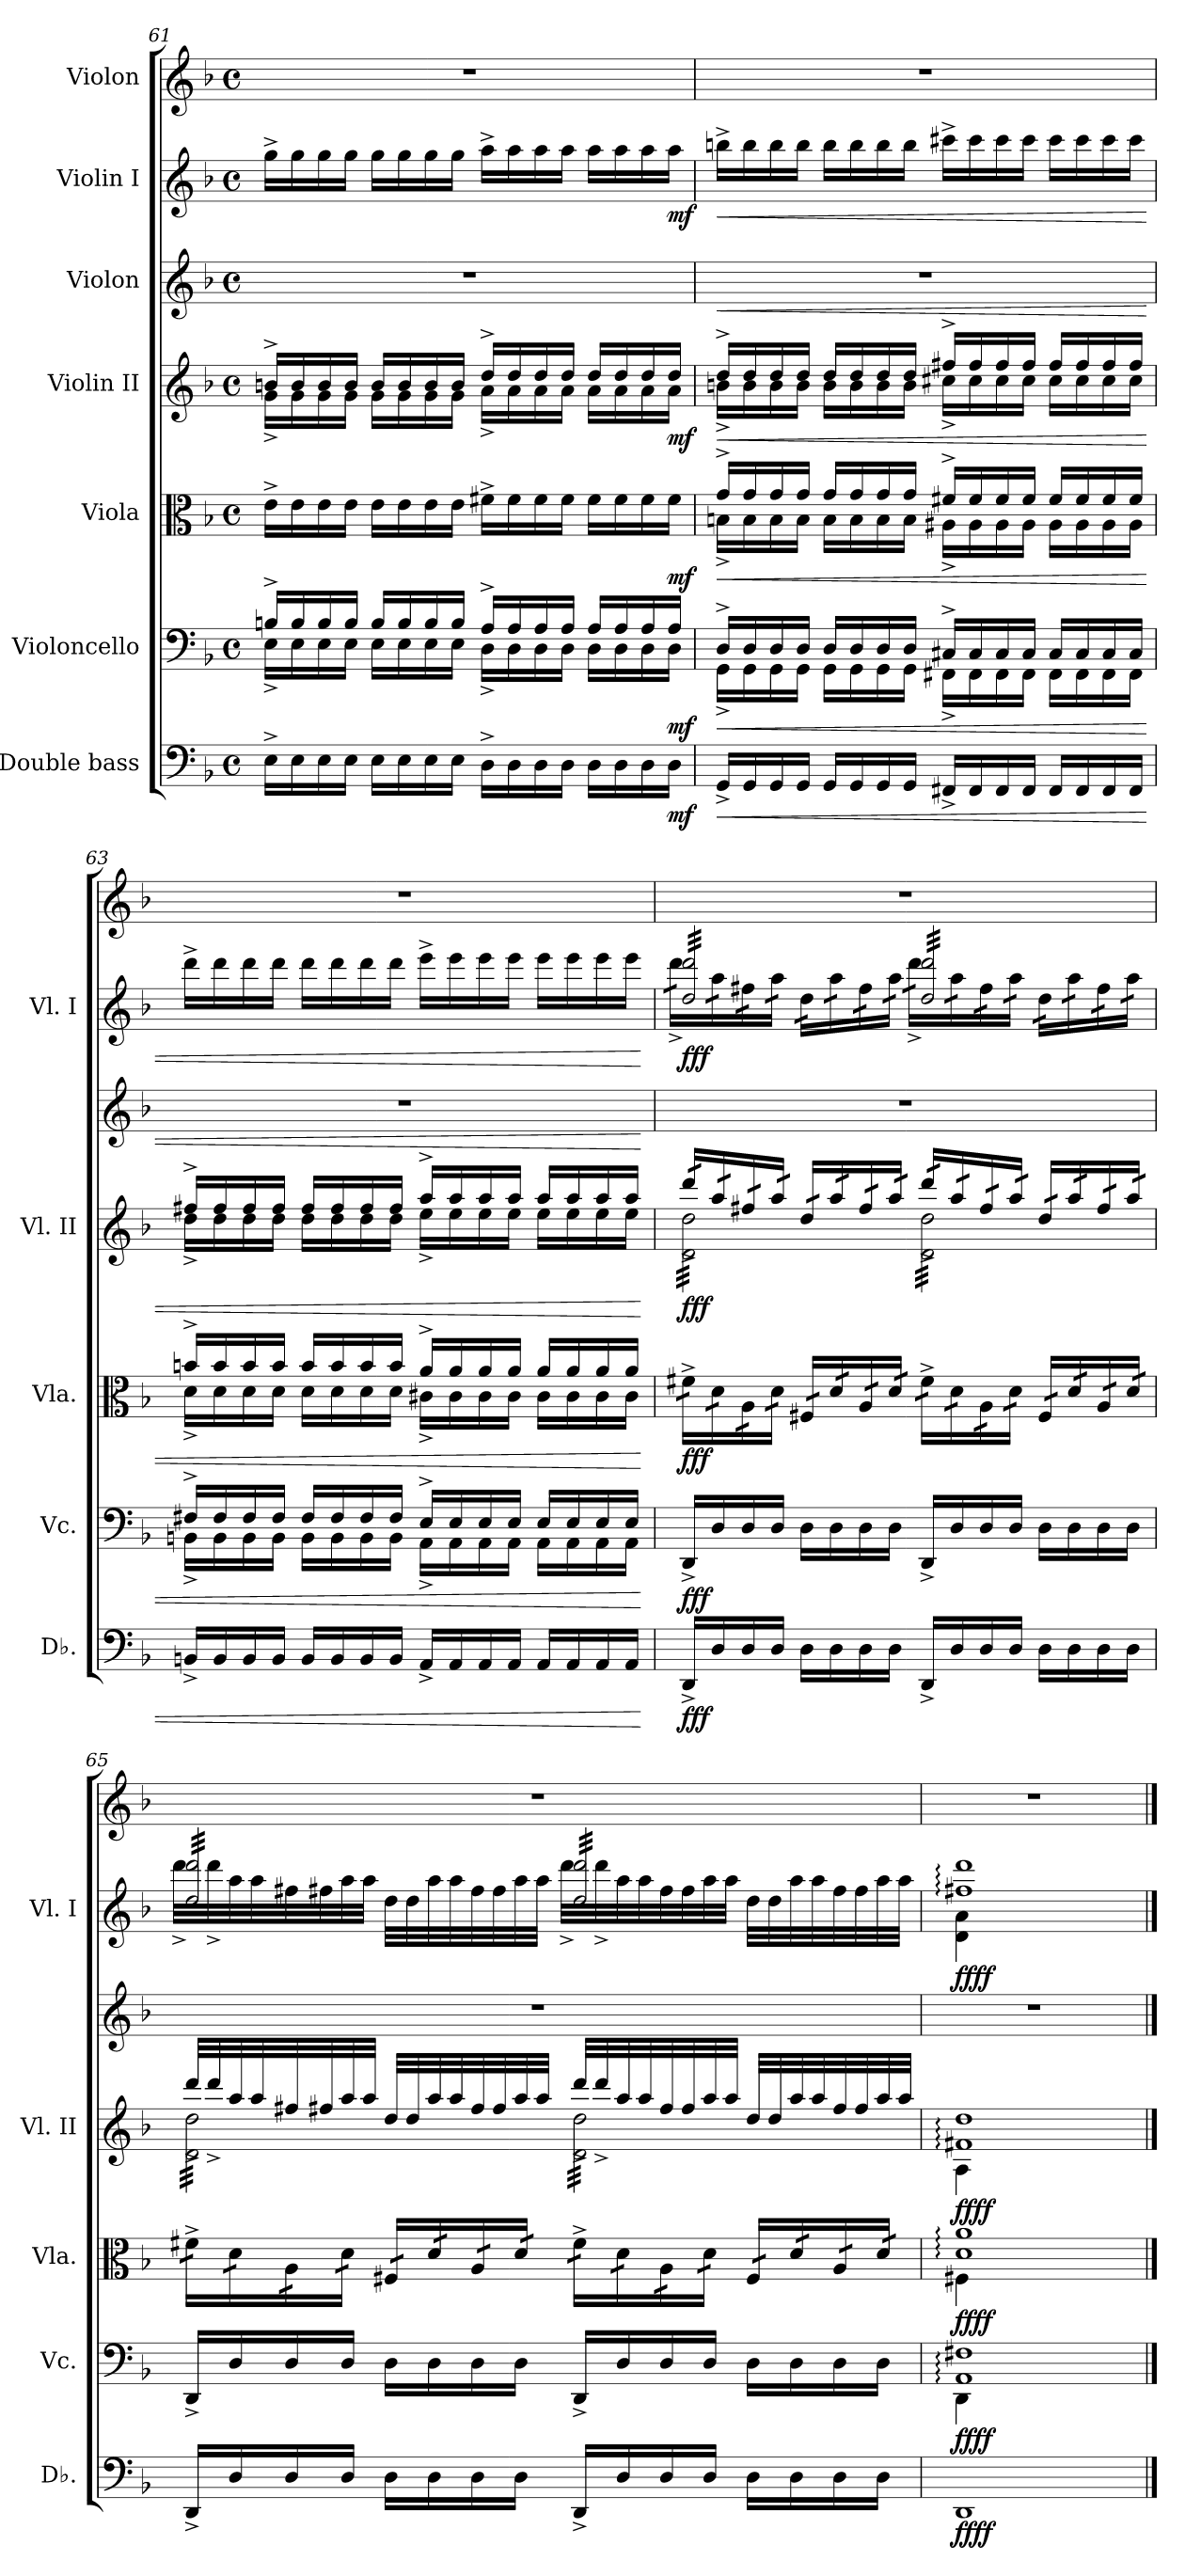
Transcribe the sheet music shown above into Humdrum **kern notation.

**kern	**dynam	**kern	**dynam	**kern	**dynam	**kern	**dynam	**kern	**dynam	**kern	**dynam	**kern
*part7	*part7	*part6	*part6	*part5	*part5	*part4	*part4	*part3	*part3	*part2	*part2	*part1
*staff7	*staff7	*staff6	*staff6	*staff5	*staff5	*staff4	*staff4	*staff3	*staff3	*staff2	*staff2	*staff1
*I"Double bass	*	*I"Violoncello	*	*I"Viola	*	*I"Violin II	*	*I"Violon	*	*I"Violin I	*	*I"Violon
*I'Db.	*	*I'Vc.	*	*I'Vla.	*	*I'Vl. II	*	*	*	*I'Vl. I	*	*
!!LO:PB:g=z
*clefF4	*	*clefF4	*	*clefC3	*	*clefG2	*	*clefG2	*	*clefG2	*	*clefG2
*ITrd7c12	*	*	*	*	*	*	*	*	*	*	*	*
*k[b-]	*	*k[b-]	*	*k[b-]	*	*k[b-]	*	*k[b-]	*	*k[b-]	*	*k[b-]
*M4/4	*	*M4/4	*	*M4/4	*	*M4/4	*	*M4/4	*	*M4/4	*	*M4/4
*met(c)	*	*met(c)	*	*met(c)	*	*met(c)	*	*met(c)	*	*met(c)	*	*met(c)
=61	=61	=61	=61	=61	=61	=61	=61	=61	=61	=61	=61	=61
*	*	*^	*	*	*	*^	*	*	*	*	*	*
16EE^\LL	.	16Bn^/LL	16E^\LL	.	16e^\LL	.	16bn^/LL	16g^\LL	.	1r	.	16gg^\LL	.	1r
16EE\	.	16B/	16E\	.	16e\	.	16b/	16g\	.	.	.	16gg\	.	.
16EE\	.	16B/	16E\	.	16e\	.	16b/	16g\	.	.	.	16gg\	.	.
16EE\JJ	.	16B/JJ	16E\JJ	.	16e\JJ	.	16b/JJ	16g\JJ	.	.	.	16gg\JJ	.	.
16EE\LL	.	16B/LL	16E\LL	.	16e\LL	.	16b/LL	16g\LL	.	.	.	16gg\LL	.	.
16EE\	.	16B/	16E\	.	16e\	.	16b/	16g\	.	.	.	16gg\	.	.
16EE\	.	16B/	16E\	.	16e\	.	16b/	16g\	.	.	.	16gg\	.	.
16EE\JJ	.	16B/JJ	16E\JJ	.	16e\JJ	.	16b/JJ	16g\JJ	.	.	.	16gg\JJ	.	.
16DD^\LL	.	16A^/LL	16D^\LL	.	16f#X^\LL	.	16dd^/LL	16a^\LL	.	.	.	16aa^\LL	.	.
16DD\	.	16A/	16D\	.	16f#\	.	16dd/	16a\	.	.	.	16aa\	.	.
16DD\	.	16A/	16D\	.	16f#\	.	16dd/	16a\	.	.	.	16aa\	.	.
16DD\JJ	.	16A/JJ	16D\JJ	.	16f#\JJ	.	16dd/JJ	16a\JJ	.	.	.	16aa\JJ	.	.
16DD\LL	.	16A/LL	16D\LL	.	16f#\LL	.	16dd/LL	16a\LL	.	.	.	16aa\LL	.	.
16DD\	.	16A/	16D\	.	16f#\	.	16dd/	16a\	.	.	.	16aa\	.	.
16DD\	.	16A/	16D\	.	16f#\	.	16dd/	16a\	.	.	.	16aa\	.	.
!	!LO:DY:b	!	!	!LO:DY:b	!	!LO:DY:b	!	!	!LO:DY:b	!	!	!	!LO:DY:b	!
16DD\JJ	mf	16A/JJ	16D\JJ	mf	16f#\JJ	mf	16dd/JJ	16a\JJ	mf	.	.	16aa\JJ	mf	.
=62	=62	=62	=62	=62	=62	=62	=62	=62	=62	=62	=62	=62	=62	=62
!	!	!	!	!	!LO:TX:a:t=div.	!	!	!	!	!	!	!	!	!
!	!LO:HP:b	!	!	!LO:HP:b	!	!LO:HP:b	!	!	!LO:HP:b	!	!LO:HP:b	!	!LO:HP:b	!
*	*	*	*	*	*^	*	*	*	*	*	*	*	*	*
16GGG^/LL	<	16D^/LL	16GG^\LL	<	16g^/LL	16Bn^\LL	<	16dd^/LL	16bn^\LL	<	1r	<	16bbn^\LL	<	1r
16GGG/	.	16D/	16GG\	.	16g/	16B\	.	16dd/	16b\	.	.	.	16bb\	.	.
16GGG/	.	16D/	16GG\	.	16g/	16B\	.	16dd/	16b\	.	.	.	16bb\	.	.
16GGG/JJ	.	16D/JJ	16GG\JJ	.	16g/JJ	16B\JJ	.	16dd/JJ	16b\JJ	.	.	.	16bb\JJ	.	.
16GGG/LL	.	16D/LL	16GG\LL	.	16g/LL	16B\LL	.	16dd/LL	16b\LL	.	.	.	16bb\LL	.	.
16GGG/	.	16D/	16GG\	.	16g/	16B\	.	16dd/	16b\	.	.	.	16bb\	.	.
16GGG/	.	16D/	16GG\	.	16g/	16B\	.	16dd/	16b\	.	.	.	16bb\	.	.
16GGG/JJ	.	16D/JJ	16GG\JJ	.	16g/JJ	16B\JJ	.	16dd/JJ	16b\JJ	.	.	.	16bb\JJ	.	.
16FFF#X^/LL	.	16C#X^/LL	16FF#X^\LL	.	16f#X^/LL	16A#X^\LL	.	16ff#X^/LL	16cc#X^\LL	.	.	.	16ccc#X^\LL	.	.
16FFF#/	.	16C#/	16FF#\	.	16f#/	16A#\	.	16ff#/	16cc#\	.	.	.	16ccc#\	.	.
16FFF#/	.	16C#/	16FF#\	.	16f#/	16A#\	.	16ff#/	16cc#\	.	.	.	16ccc#\	.	.
16FFF#/JJ	.	16C#/JJ	16FF#\JJ	.	16f#/JJ	16A#\JJ	.	16ff#/JJ	16cc#\JJ	.	.	.	16ccc#\JJ	.	.
16FFF#/LL	.	16C#/LL	16FF#\LL	.	16f#/LL	16A#\LL	.	16ff#/LL	16cc#\LL	.	.	.	16ccc#\LL	.	.
16FFF#/	.	16C#/	16FF#\	.	16f#/	16A#\	.	16ff#/	16cc#\	.	.	.	16ccc#\	.	.
16FFF#/	.	16C#/	16FF#\	.	16f#/	16A#\	.	16ff#/	16cc#\	.	.	.	16ccc#\	.	.
16FFF#/JJ	.	16C#/JJ	16FF#\JJ	.	16f#/JJ	16A#\JJ	.	16ff#/JJ	16cc#\JJ	.	.	.	16ccc#\JJ	.	.
=63	=63	=63	=63	=63	=63	=63	=63	=63	=63	=63	=63	=63	=63	=63	=63
16BBBn^/LL	.	16F#X^/LL	16BBn^\LL	.	16bn^/LL	16d^\LL	.	16ff#X^/LL	16dd^\LL	.	1r	.	16ddd^\LL	.	1r
16BBB/	.	16F#/	16BB\	.	16b/	16d\	.	16ff#/	16dd\	.	.	.	16ddd\	.	.
16BBB/	.	16F#/	16BB\	.	16b/	16d\	.	16ff#/	16dd\	.	.	.	16ddd\	.	.
16BBB/JJ	.	16F#/JJ	16BB\JJ	.	16b/JJ	16d\JJ	.	16ff#/JJ	16dd\JJ	.	.	.	16ddd\JJ	.	.
16BBB/LL	.	16F#/LL	16BB\LL	.	16b/LL	16d\LL	.	16ff#/LL	16dd\LL	.	.	.	16ddd\LL	.	.
16BBB/	.	16F#/	16BB\	.	16b/	16d\	.	16ff#/	16dd\	.	.	.	16ddd\	.	.
16BBB/	.	16F#/	16BB\	.	16b/	16d\	.	16ff#/	16dd\	.	.	.	16ddd\	.	.
16BBB/JJ	.	16F#/JJ	16BB\JJ	.	16b/JJ	16d\JJ	.	16ff#/JJ	16dd\JJ	.	.	.	16ddd\JJ	.	.
16AAA^/LL	.	16E^/LL	16AA^\LL	.	16a^/LL	16c#X^\LL	.	16aa^/LL	16ee^\LL	.	.	.	16eee^\LL	.	.
16AAA/	.	16E/	16AA\	.	16a/	16c#\	.	16aa/	16ee\	.	.	.	16eee\	.	.
16AAA/	.	16E/	16AA\	.	16a/	16c#\	.	16aa/	16ee\	.	.	.	16eee\	.	.
16AAA/JJ	.	16E/JJ	16AA\JJ	.	16a/JJ	16c#\JJ	.	16aa/JJ	16ee\JJ	.	.	.	16eee\JJ	.	.
16AAA/LL	.	16E/LL	16AA\LL	.	16a/LL	16c#\LL	.	16aa/LL	16ee\LL	.	.	.	16eee\LL	.	.
16AAA/	.	16E/	16AA\	.	16a/	16c#\	.	16aa/	16ee\	.	.	.	16eee\	.	.
16AAA/	.	16E/	16AA\	.	16a/	16c#\	.	16aa/	16ee\	.	.	.	16eee\	.	.
16AAA/JJ	.	16E/JJ	16AA\JJ	.	16a/JJ	16c#\JJ	.	16aa/JJ	16ee\JJ	.	.	.	16eee\JJ	.	.
*	*	*v	*v	*	*	*	*	*v	*v	*	*	*	*	*	*
*	*	*	*	*v	*v	*	*	*	*	*	*	*	*
.	[	.	[	.	[	.	[	.	[	.	[	.
!!LO:LB:g=z
=64	=64	=64	=64	=64	=64	=64	=64	=64	=64	=64	=64	=64
*	*	*	*	*	*	*^	*	*	*	*^	*	*
!	!	!	!	!	!	!	!	!	!	!	!LO:TX:a:t=div.	!	!	!
!	!LO:DY:b	!	!LO:DY:b	!	!LO:DY:b	!	!	!LO:DY:b	!	!	!	!	!LO:DY:b	!
*	*	*	*	*tremolo	*	*	*	*	*	*	*	*	*	*
*	*	*	*	*	*	*tremolo	*	*	*	*	*	*	*	*
*	*	*	*	*	*	*	*	*	*	*	*tremolo	*	*	*
16DDD^/LL	fff	16DD^/LL	fff	32f#X^\LLL	fff	32d\ 32dd\LLL	32ddd^/LLL	fff	1r	.	32dd/ 32ddd/LLL	32ddd^\LLL	fff	1r
.	.	.	.	32f#X^\	.	32d\ 32dd\	32ddd^/	.	.	.	32dd/ 32ddd/	32ddd^\	.	.
16DD/	.	16D/	.	32d\	.	32d\ 32dd\	32aa/	.	.	.	32dd/ 32ddd/	32aa\	.	.
.	.	.	.	32d\	.	32d\ 32dd\	32aa/	.	.	.	32dd/ 32ddd/	32aa\	.	.
16DD/	.	16D/	.	32A\	.	32d\ 32dd\	32ff#X/	.	.	.	32dd/ 32ddd/	32ff#X\	.	.
.	.	.	.	32A\	.	32d\ 32dd\	32ff#X/	.	.	.	32dd/ 32ddd/	32ff#X\	.	.
16DD/JJ	.	16D/JJ	.	32d\	.	32d\ 32dd\	32aa/	.	.	.	32dd/ 32ddd/	32aa\	.	.
.	.	.	.	32d\JJJ	.	32d\ 32dd\	32aa/JJJ	.	.	.	32dd/ 32ddd/	32aa\JJJ	.	.
16DD\LL	.	16D\LL	.	32F#X/LLL	.	32d\ 32dd\	32dd/LLL	.	.	.	32dd/ 32ddd/	32dd\LLL	.	.
.	.	.	.	32F#X/	.	32d\ 32dd\	32dd/	.	.	.	32dd/ 32ddd/	32dd\	.	.
16DD\	.	16D\	.	32d/	.	32d\ 32dd\	32aa/	.	.	.	32dd/ 32ddd/	32aa\	.	.
.	.	.	.	32d/	.	32d\ 32dd\	32aa/	.	.	.	32dd/ 32ddd/	32aa\	.	.
16DD\	.	16D\	.	32A/	.	32d\ 32dd\	32ff#/	.	.	.	32dd/ 32ddd/	32ff#\	.	.
.	.	.	.	32A/	.	32d\ 32dd\	32ff#/	.	.	.	32dd/ 32ddd/	32ff#\	.	.
16DD\JJ	.	16D\JJ	.	32d/	.	32d\ 32dd\	32aa/	.	.	.	32dd/ 32ddd/	32aa\	.	.
.	.	.	.	32d/JJJ	.	32d\ 32dd\JJJ	32aa/JJJ	.	.	.	32dd/ 32ddd/JJJ	32aa\JJJ	.	.
16DDD^/LL	.	16DD^/LL	.	32f#^\LLL	.	32d\ 32dd\LLL	32ddd^/LLL	.	.	.	32dd/ 32ddd/LLL	32ddd^\LLL	.	.
.	.	.	.	32f#^\	.	32d\ 32dd\	32ddd^/	.	.	.	32dd/ 32ddd/	32ddd^\	.	.
16DD/	.	16D/	.	32d\	.	32d\ 32dd\	32aa/	.	.	.	32dd/ 32ddd/	32aa\	.	.
.	.	.	.	32d\	.	32d\ 32dd\	32aa/	.	.	.	32dd/ 32ddd/	32aa\	.	.
16DD/	.	16D/	.	32A\	.	32d\ 32dd\	32ff#/	.	.	.	32dd/ 32ddd/	32ff#\	.	.
.	.	.	.	32A\	.	32d\ 32dd\	32ff#/	.	.	.	32dd/ 32ddd/	32ff#\	.	.
16DD/JJ	.	16D/JJ	.	32d\	.	32d\ 32dd\	32aa/	.	.	.	32dd/ 32ddd/	32aa\	.	.
.	.	.	.	32d\JJJ	.	32d\ 32dd\	32aa/JJJ	.	.	.	32dd/ 32ddd/	32aa\JJJ	.	.
16DD\LL	.	16D\LL	.	32F#/LLL	.	32d\ 32dd\	32dd/LLL	.	.	.	32dd/ 32ddd/	32dd\LLL	.	.
.	.	.	.	32F#/	.	32d\ 32dd\	32dd/	.	.	.	32dd/ 32ddd/	32dd\	.	.
16DD\	.	16D\	.	32d/	.	32d\ 32dd\	32aa/	.	.	.	32dd/ 32ddd/	32aa\	.	.
.	.	.	.	32d/	.	32d\ 32dd\	32aa/	.	.	.	32dd/ 32ddd/	32aa\	.	.
16DD\	.	16D\	.	32A/	.	32d\ 32dd\	32ff#/	.	.	.	32dd/ 32ddd/	32ff#\	.	.
.	.	.	.	32A/	.	32d\ 32dd\	32ff#/	.	.	.	32dd/ 32ddd/	32ff#\	.	.
16DD\JJ	.	16D\JJ	.	32d/	.	32d\ 32dd\	32aa/	.	.	.	32dd/ 32ddd/	32aa\	.	.
.	.	.	.	32d/JJJ	.	32d\ 32dd\JJJ	32aa/JJJ	.	.	.	32dd/ 32ddd/JJJ	32aa\JJJ	.	.
=65	=65	=65	=65	=65	=65	=65	=65	=65	=65	=65	=65	=65	=65	=65
16DDD^/LL	.	16DD^/LL	.	32f#X^\LLL	.	32d\ 32dd\LLL	32ddd^/LLL	.	1r	.	32dd/ 32ddd/LLL	32ddd^\LLL	.	1r
.	.	.	.	32f#X^\	.	32d\ 32dd\	32ddd^/	.	.	.	32dd/ 32ddd/	32ddd^\	.	.
16DD/	.	16D/	.	32d\	.	32d\ 32dd\	32aa/	.	.	.	32dd/ 32ddd/	32aa\	.	.
.	.	.	.	32d\	.	32d\ 32dd\	32aa/	.	.	.	32dd/ 32ddd/	32aa\	.	.
16DD/	.	16D/	.	32A\	.	32d\ 32dd\	32ff#X/	.	.	.	32dd/ 32ddd/	32ff#X\	.	.
.	.	.	.	32A\	.	32d\ 32dd\	32ff#X/	.	.	.	32dd/ 32ddd/	32ff#X\	.	.
16DD/JJ	.	16D/JJ	.	32d\	.	32d\ 32dd\	32aa/	.	.	.	32dd/ 32ddd/	32aa\	.	.
.	.	.	.	32d\JJJ	.	32d\ 32dd\	32aa/JJJ	.	.	.	32dd/ 32ddd/	32aa\JJJ	.	.
16DD\LL	.	16D\LL	.	32F#X/LLL	.	32d\ 32dd\	32dd/LLL	.	.	.	32dd/ 32ddd/	32dd\LLL	.	.
.	.	.	.	32F#X/	.	32d\ 32dd\	32dd/	.	.	.	32dd/ 32ddd/	32dd\	.	.
16DD\	.	16D\	.	32d/	.	32d\ 32dd\	32aa/	.	.	.	32dd/ 32ddd/	32aa\	.	.
.	.	.	.	32d/	.	32d\ 32dd\	32aa/	.	.	.	32dd/ 32ddd/	32aa\	.	.
16DD\	.	16D\	.	32A/	.	32d\ 32dd\	32ff#/	.	.	.	32dd/ 32ddd/	32ff#\	.	.
.	.	.	.	32A/	.	32d\ 32dd\	32ff#/	.	.	.	32dd/ 32ddd/	32ff#\	.	.
16DD\JJ	.	16D\JJ	.	32d/	.	32d\ 32dd\	32aa/	.	.	.	32dd/ 32ddd/	32aa\	.	.
.	.	.	.	32d/JJJ	.	32d\ 32dd\JJJ	32aa/JJJ	.	.	.	32dd/ 32ddd/JJJ	32aa\JJJ	.	.
16DDD^/LL	.	16DD^/LL	.	32f#^\LLL	.	32d\ 32dd\LLL	32ddd^/LLL	.	.	.	32dd/ 32ddd/LLL	32ddd^\LLL	.	.
.	.	.	.	32f#^\	.	32d\ 32dd\	32ddd^/	.	.	.	32dd/ 32ddd/	32ddd^\	.	.
16DD/	.	16D/	.	32d\	.	32d\ 32dd\	32aa/	.	.	.	32dd/ 32ddd/	32aa\	.	.
.	.	.	.	32d\	.	32d\ 32dd\	32aa/	.	.	.	32dd/ 32ddd/	32aa\	.	.
16DD/	.	16D/	.	32A\	.	32d\ 32dd\	32ff#/	.	.	.	32dd/ 32ddd/	32ff#\	.	.
.	.	.	.	32A\	.	32d\ 32dd\	32ff#/	.	.	.	32dd/ 32ddd/	32ff#\	.	.
16DD/JJ	.	16D/JJ	.	32d\	.	32d\ 32dd\	32aa/	.	.	.	32dd/ 32ddd/	32aa\	.	.
.	.	.	.	32d\JJJ	.	32d\ 32dd\	32aa/JJJ	.	.	.	32dd/ 32ddd/	32aa\JJJ	.	.
16DD\LL	.	16D\LL	.	32F#/LLL	.	32d\ 32dd\	32dd/LLL	.	.	.	32dd/ 32ddd/	32dd\LLL	.	.
.	.	.	.	32F#/	.	32d\ 32dd\	32dd/	.	.	.	32dd/ 32ddd/	32dd\	.	.
16DD\	.	16D\	.	32d/	.	32d\ 32dd\	32aa/	.	.	.	32dd/ 32ddd/	32aa\	.	.
.	.	.	.	32d/	.	32d\ 32dd\	32aa/	.	.	.	32dd/ 32ddd/	32aa\	.	.
16DD\	.	16D\	.	32A/	.	32d\ 32dd\	32ff#/	.	.	.	32dd/ 32ddd/	32ff#\	.	.
.	.	.	.	32A/	.	32d\ 32dd\	32ff#/	.	.	.	32dd/ 32ddd/	32ff#\	.	.
16DD\JJ	.	16D\JJ	.	32d/	.	32d\ 32dd\	32aa/	.	.	.	32dd/ 32ddd/	32aa\	.	.
.	.	.	.	32d/JJJ	.	32d\ 32dd\JJJ	32aa/JJJ	.	.	.	32dd/ 32ddd/JJJ	32aa\JJJ	.	.
*	*	*	*	*	*	*	*	*	*	*	*Xtremolo	*	*	*
*	*	*	*	*	*	*Xtremolo	*	*	*	*	*	*	*	*
*	*	*	*	*Xtremolo	*	*	*	*	*	*	*	*	*	*
=66	=66	=66	=66	=66	=66	=66	=66	=66	=66	=66	=66	=66	=66	=66
*	*	*^	*	*^	*	*	*	*	*	*	*	*	*	*
!	!LO:DY:b	!	!	!LO:DY:b	!	!	!LO:DY:b	!	!	!LO:DY:b	!	!	!	!	!LO:DY:b	!
1DDD	ffff	1AA: 1F#X:	4DD\	ffff	1d: 1a:	4F#X\	ffff	1f#X: 1dd:	4A\	ffff	1r	.	1ff#X: 1ddd:	4d\ 4a\	ffff	1r
.	.	.	2.ryy	.	.	2.ryy	.	.	2.ryy	.	.	.	.	2.ryy	.	.
*	*	*v	*v	*	*	*	*	*v	*v	*	*	*	*v	*v	*	*
*	*	*	*	*v	*v	*	*	*	*	*	*	*	*
==	==	==	==	==	==	==	==	==	==	==	==	==
*-	*-	*-	*-	*-	*-	*-	*-	*-	*-	*-	*-	*-
